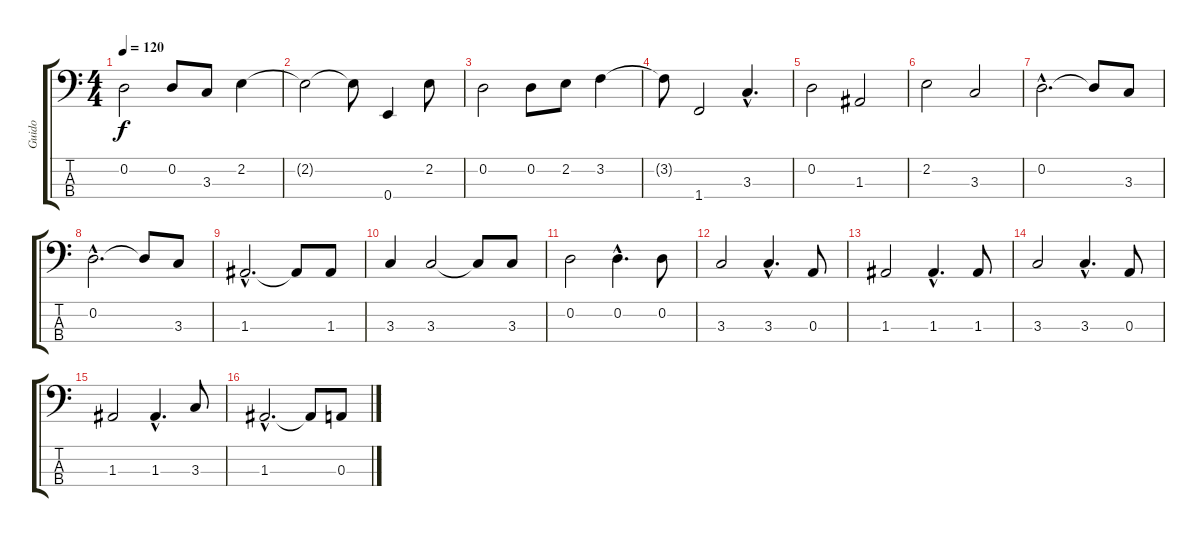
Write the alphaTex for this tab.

\track ("Guido" "Guido") {instrument electricbassfinger}
\staff {score tabs}
\tuning (G2 D2 A1 E1) {hide}
\ts (4 4)
\tempo 120
\clef f4
\ks c
0.2.2{dy f} 0.2.8 3.3.8 2.2.4 |
2.2{t}.2 2.2{t}.8 0.4.4 2.2.8 |
0.2.2 0.2.8 2.2.8 3.2.4 |
3.2{t}.8 1.4.2 3.3{hac}.4{d} |
0.2.2 1.3.2 |
2.2.2 3.3.2 |
0.2{hac}.2{d} 0.2{t}.8 3.3.8 |
0.2{hac}.2{d} 0.2{t}.8 3.3.8 |
1.3{hac}.2{d} 1.3{t}.8 1.3.8 |
3.3.4 3.3.2 3.3{t}.8 3.3.8 |
0.2.2 0.2{hac}.4{d} 0.2.8 |
3.3.2 3.3{hac}.4{d} 0.3.8 |
1.3.2 1.3{hac}.4{d} 1.3.8 |
3.3.2 3.3{hac}.4{d} 0.3.8 |
1.3.2 1.3{hac}.4{d} 3.3.8 |
1.3{hac}.2{d} 1.3{t}.8 0.3.8
